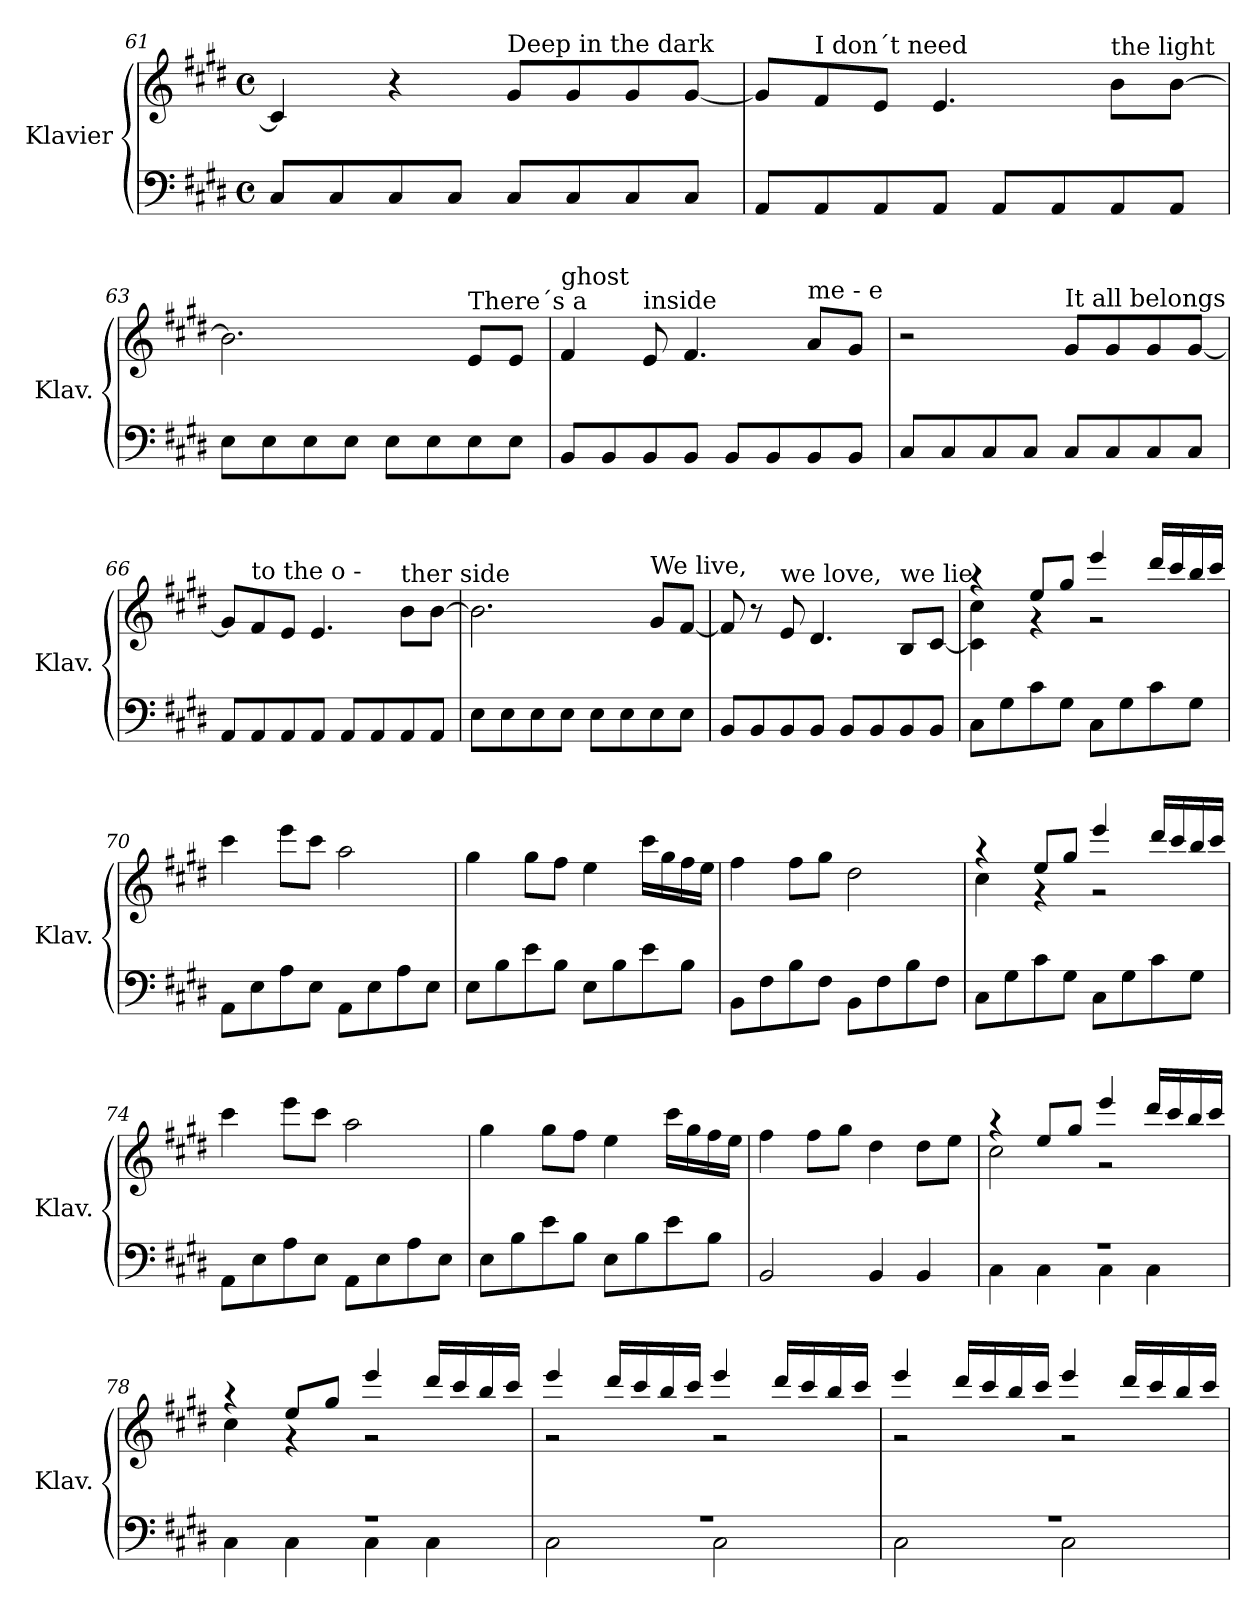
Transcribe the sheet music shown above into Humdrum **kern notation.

**kern	**kern
*part1	*part1
*staff2	*staff1
*I"Klavier	*
*I'Klav.	*
*clefF4	*clefG2
*k[f#c#g#d#]	*k[f#c#g#d#]
*M4/4	*M4/4
*met(c)	*met(c)
=61	=61
8C#/L	4c#/]
8C#/	.
8C#/	4r
8C#/J	.
!	!LO:TX:a:t=Deep in the dark
8C#/L	8g#/L
8C#/	8g#/
8C#/	8g#/
8C#/J	[8g#/J
=62	=62
8AA/L	8g#/L]
!	!LO:TX:a:t=I don´t need
8AA/	8f#/
8AA/	8e/J
8AA/J	4.e/
8AA/L	.
8AA/	.
!	!LO:TX:a:t=the light
8AA/	8b\L
8AA/J	[8b\J
!!LO:LB:g=z
=63	=63
8E\L	2.b\]
8E\	.
8E\	.
8E\J	.
8E\L	.
8E\	.
!	!LO:TX:a:t=There´s a
8E\	8e/L
8E\J	8e/J
=64	=64
!	!LO:TX:a:t=ghost
8BB/L	4f#/
8BB/	.
!	!LO:TX:a:t=inside
8BB/	8e/
8BB/J	4.f#/
8BB/L	.
8BB/	.
!	!LO:TX:a:t=me - e
8BB/	8a/L
8BB/J	8g#/J
=65	=65
8C#/L	2r
8C#/	.
8C#/	.
8C#/J	.
!	!LO:TX:a:t=It all belongs
8C#/L	8g#/L
8C#/	8g#/
8C#/	8g#/
8C#/J	[8g#/J
=66	=66
8AA/L	8g#/L]
!	!LO:TX:a:t=to the o   -
8AA/	8f#/
8AA/	8e/J
8AA/J	4.e/
8AA/L	.
8AA/	.
!	!LO:TX:a:t=ther side
8AA/	8b\L
8AA/J	[8b\J
=67	=67
8E\L	2.b\]
8E\	.
8E\	.
8E\J	.
8E\L	.
8E\	.
!	!LO:TX:a:t=We live,
8E\	8g#/L
8E\J	[8f#/J
!!LO:LB:g=z
=68	=68
8BB/L	8f#/]
8BB/	8r
!	!LO:TX:a:t=we love,
8BB/	8e/
8BB/J	4.d#/
8BB/L	.
8BB/	.
!	!LO:TX:a:t=we lie
8BB/	8B/L
8BB/J	[8c#/J
=69	=69
*	*^
8C#\L	4r	4c#\] 4cc#\
8G#\	.	.
8c#\	8ee/L	4r
8G#\J	8gg#/J	.
8C#\L	4eee/	2r
8G#\	.	.
8c#\	16ddd#/LL	.
.	16ccc#/	.
8G#\J	16bb/	.
.	16ccc#/JJ	.
*	*v	*v
=70	=70
8AA\L	4ccc#\
8E\	.
8A\	8eee\L
8E\J	8ccc#\J
8AA\L	2aa\
8E\	.
8A\	.
8E\J	.
=71	=71
8E\L	4gg#\
8B\	.
8e\	8gg#\L
8B\J	8ff#\J
8E\L	4ee\
8B\	.
8e\	16ccc#\LL
.	16gg#\
8B\J	16ff#\
.	16ee\JJ
!!LO:LB:g=z
=72	=72
8BB\L	4ff#\
8F#\	.
8B\	8ff#\L
8F#\J	8gg#\J
8BB\L	2dd#\
8F#\	.
8B\	.
8F#\J	.
=73	=73
*	*^
8C#\L	4r	4cc#\
8G#\	.	.
8c#\	8ee/L	4r
8G#\J	8gg#/J	.
8C#\L	4eee/	2r
8G#\	.	.
8c#\	16ddd#/LL	.
.	16ccc#/	.
8G#\J	16bb/	.
.	16ccc#/JJ	.
*	*v	*v
=74	=74
8AA\L	4ccc#\
8E\	.
8A\	8eee\L
8E\J	8ccc#\J
8AA\L	2aa\
8E\	.
8A\	.
8E\J	.
=75	=75
8E\L	4gg#\
8B\	.
8e\	8gg#\L
8B\J	8ff#\J
8E\L	4ee\
8B\	.
8e\	16ccc#\LL
.	16gg#\
8B\J	16ff#\
.	16ee\JJ
!!LO:PB:g=z
=76	=76
2BB/	4ff#\
.	8ff#\L
.	8gg#\J
4BB/	4dd#\
4BB/	8dd#\L
.	8ee\J
=77	=77
*^	*^
1r	4C#\	4r	2cc#\
.	4C#\	8ee/L	.
.	.	8gg#/J	.
.	4C#\	4eee/	2r
.	4C#\	16ddd#/LL	.
.	.	16ccc#/	.
.	.	16bb/	.
.	.	16ccc#/JJ	.
=78	=78	=78	=78
1r	4C#\	4r	4cc#\
.	4C#\	8ee/L	4r
.	.	8gg#/J	.
.	4C#\	4eee/	2r
.	4C#\	16ddd#/LL	.
.	.	16ccc#/	.
.	.	16bb/	.
.	.	16ccc#/JJ	.
=79	=79	=79	=79
1r	2C#\	4eee/	2r
.	.	16ddd#/LL	.
.	.	16ccc#/	.
.	.	16bb/	.
.	.	16ccc#/JJ	.
.	2C#\	4eee/	2r
.	.	16ddd#/LL	.
.	.	16ccc#/	.
.	.	16bb/	.
.	.	16ccc#/JJ	.
!!LO:LB:g=z	!!
=80	=80	=80	=80
1r	2C#\	4eee/	2r
.	.	16ddd#/LL	.
.	.	16ccc#/	.
.	.	16bb/	.
.	.	16ccc#/JJ	.
.	2C#\	4eee/	2r
.	.	16ddd#/LL	.
.	.	16ccc#/	.
.	.	16bb/	.
.	.	16ccc#/JJ	.
*v	*v	*	*
*	*v	*v
=	=
*-	*-
